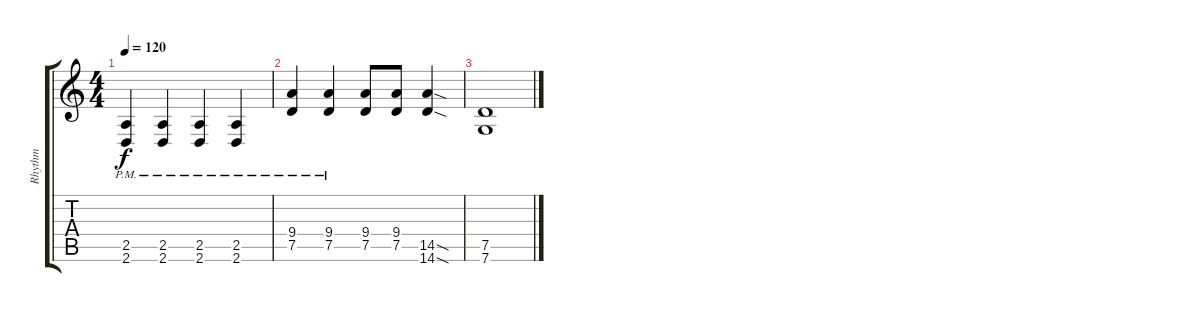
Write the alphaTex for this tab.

\track ("Rhythm" "Rhythm") {instrument distortionguitar}
\staff {score tabs}
\tuning (D4 A3 F3 C3 G2 C2) {hide}
\ts (4 4)
\tempo 120
\clef g2
\ks c
(2.5{pm} 2.6{pm}).4{dy f} (2.5{pm} 2.6{pm}).4 (2.5{pm} 2.6{pm}).4 (2.5{pm} 2.6{pm}).4 |
(9.4 7.5{pm}).4 (9.4 7.5{pm}).4 (9.4 7.5).8 (9.4 7.5).8 (14.5{sod} 14.6{sod}).4 |
(7.5 7.6).1
